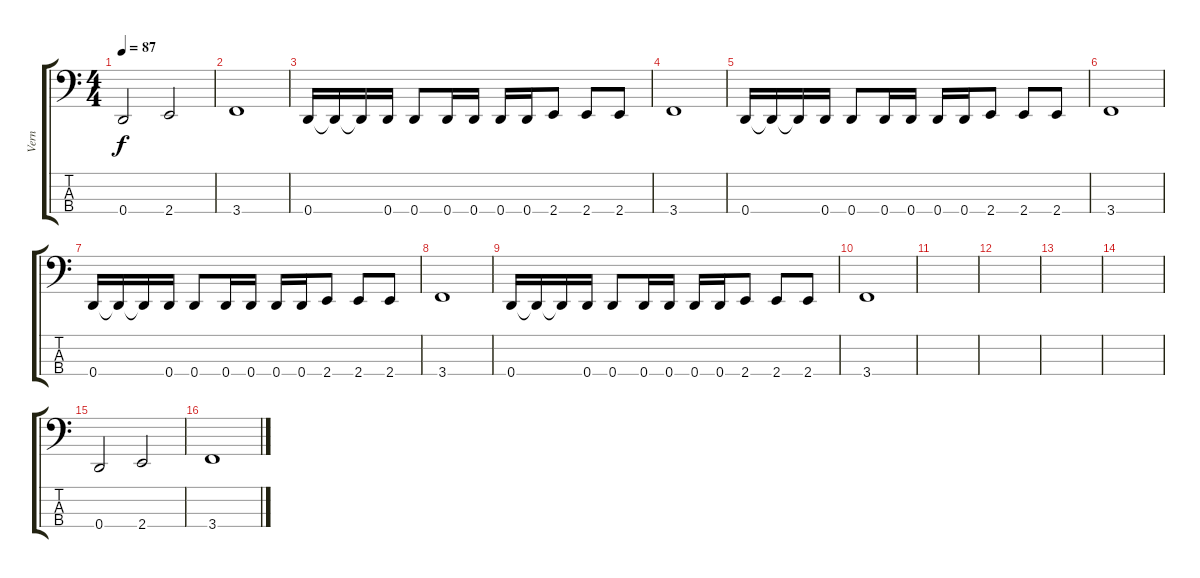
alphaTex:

\track ("Vern" "Vern") {instrument electricbassfinger}
\staff {score tabs}
\tuning (F2 C2 G1 D1) {hide}
\ts (4 4)
\tempo 87
\clef f4
\ks c
0.4.2{dy f} 2.4.2 |
3.4.1 |
0.4.16 0.4{t}.16 0.4{t}.16 0.4.16 0.4.8 0.4.16 0.4.16 0.4.16 0.4.16 2.4.8 2.4.8 2.4.8 |
3.4.1 |
0.4.16 0.4{t}.16 0.4{t}.16 0.4.16 0.4.8 0.4.16 0.4.16 0.4.16 0.4.16 2.4.8 2.4.8 2.4.8 |
3.4.1 |
0.4.16 0.4{t}.16 0.4{t}.16 0.4.16 0.4.8 0.4.16 0.4.16 0.4.16 0.4.16 2.4.8 2.4.8 2.4.8 |
3.4.1 |
0.4.16 0.4{t}.16 0.4{t}.16 0.4.16 0.4.8 0.4.16 0.4.16 0.4.16 0.4.16 2.4.8 2.4.8 2.4.8 |
3.4.1 |
|
|
|
|
0.4.2 2.4.2 |
3.4.1
